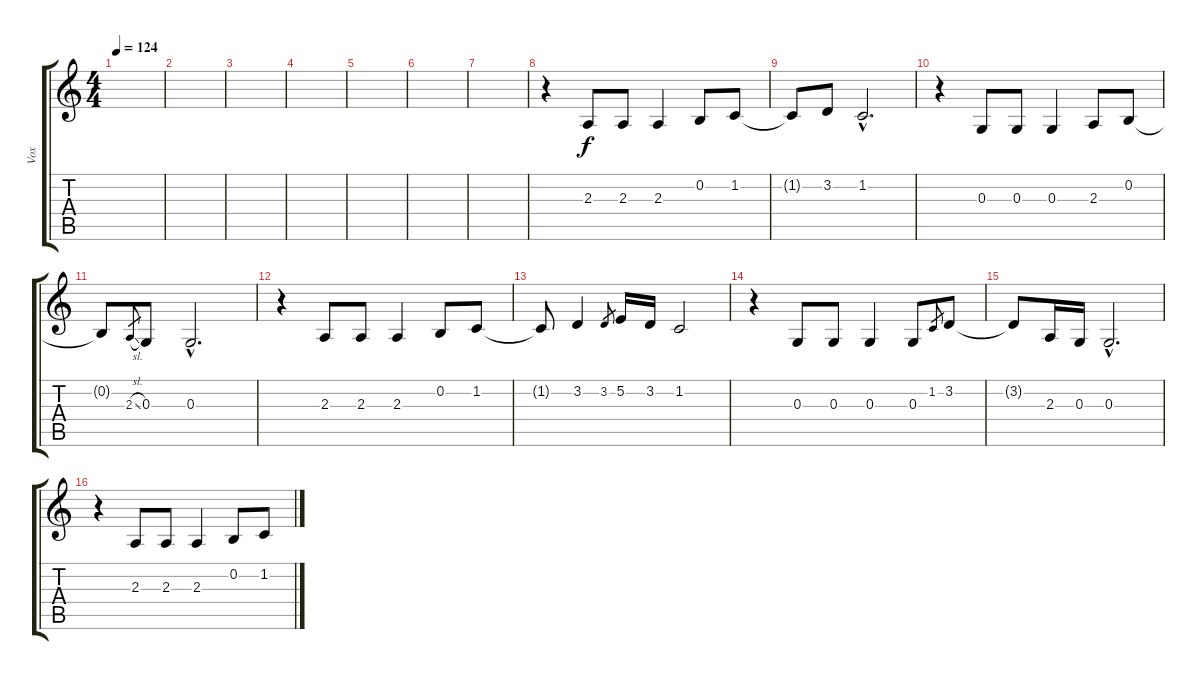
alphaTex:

\track ("Vox" "Vox") {instrument tangoaccordion}
\staff {score tabs}
\tuning (E4 B3 G3 D3 A2 E2) {hide}
\ts (4 4)
\tempo 124
\clef g2
\ks c
|
|
|
|
|
|
|
r.4 2.3.8 2.3.8 2.3.4 0.2.8 1.2.8 |
1.2{t}.8 3.2.8 1.2{hac}.2{d} |
r.4 0.3.8 0.3.8 0.3.4 2.3.8 0.2.8 |
0.2{t}.8 2.3{sl}.8{gr} 0.3.8 0.3{hac}.2{d} |
r.4 2.3.8 2.3.8 2.3.4 0.2.8 1.2.8 |
1.2{t}.8 3.2.4 3.2.8{gr} 5.2.16 3.2.16 1.2.2 |
r.4 0.3.8 0.3.8 0.3.4 0.3.8 1.2.8{gr} 3.2.8 |
3.2{t}.8 2.3.16 0.3.16 0.3{hac}.2{d} |
r.4 2.3.8 2.3.8 2.3.4 0.2.8 1.2.8
